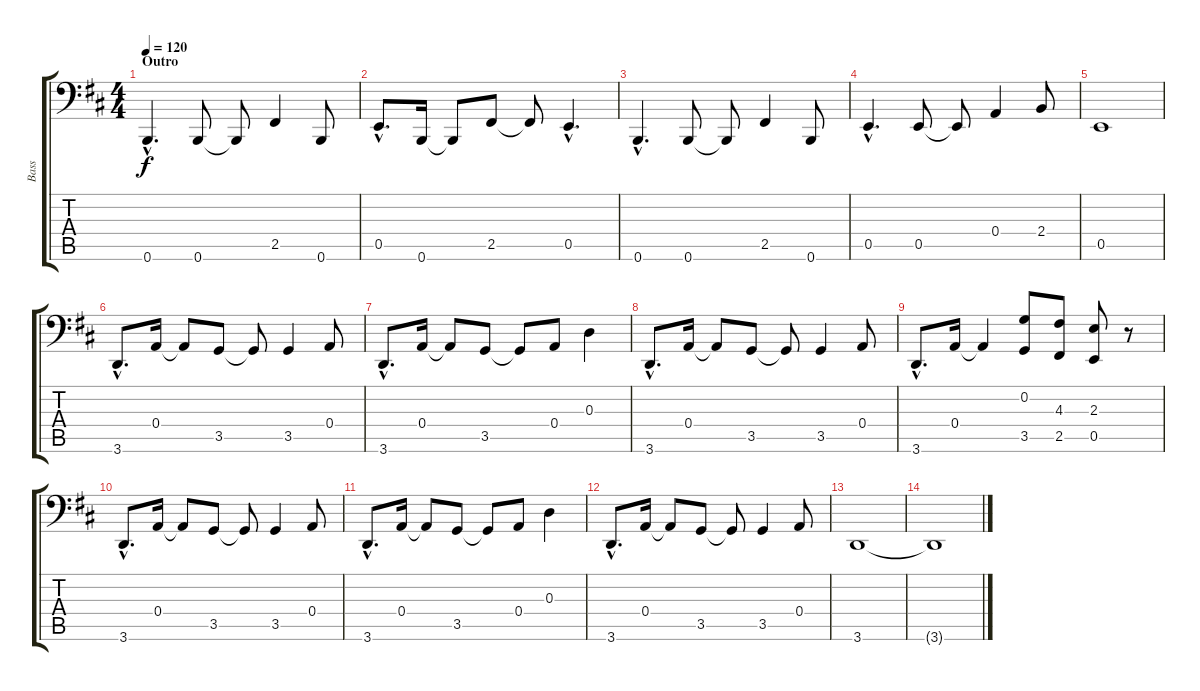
\track ("Bass" "Bass") {instrument electricbassfinger}
\staff {score tabs}
\tuning (C3 G2 D2 A1 E1 B0) {hide}
\ts (4 4)
\section ("" "Outro")
\tempo 120
\clef f4
\ks d
0.6{hac}.4{d dy f} 0.6.8 0.6{t}.8 2.5.4 0.6.8 |
0.5{hac}.8{d} 0.6.16 0.6{t}.8 2.5.8 2.5{t}.8 0.5{hac}.4{d} |
0.6{hac}.4{d} 0.6.8 0.6{t}.8 2.5.4 0.6.8 |
0.5{hac}.4{d} 0.5.8 0.5{t}.8 0.4.4 2.4.8 |
0.5.1 |
3.6{hac}.8{d} 0.4.16 0.4{t}.8 3.5.8 3.5{t}.8 3.5.4 0.4.8 |
3.6{hac}.8{d} 0.4.16 0.4{t}.8 3.5.8 3.5{t}.8 0.4.8 0.3.4 |
3.6{hac}.8{d} 0.4.16 0.4{t}.8 3.5.8 3.5{t}.8 3.5.4 0.4.8 |
3.6{hac}.8{d} 0.4.16 0.4{t}.4 (0.2 3.5).8 (4.3 2.5).8 (2.3 0.5).8 r.8 |
3.6{hac}.8{d} 0.4.16 0.4{t}.8 3.5.8 3.5{t}.8 3.5.4 0.4.8 |
3.6{hac}.8{d} 0.4.16 0.4{t}.8 3.5.8 3.5{t}.8 0.4.8 0.3.4 |
3.6{hac}.8{d} 0.4.16 0.4{t}.8 3.5.8 3.5{t}.8 3.5.4 0.4.8 |
3.6.1 |
3.6{t}.1
